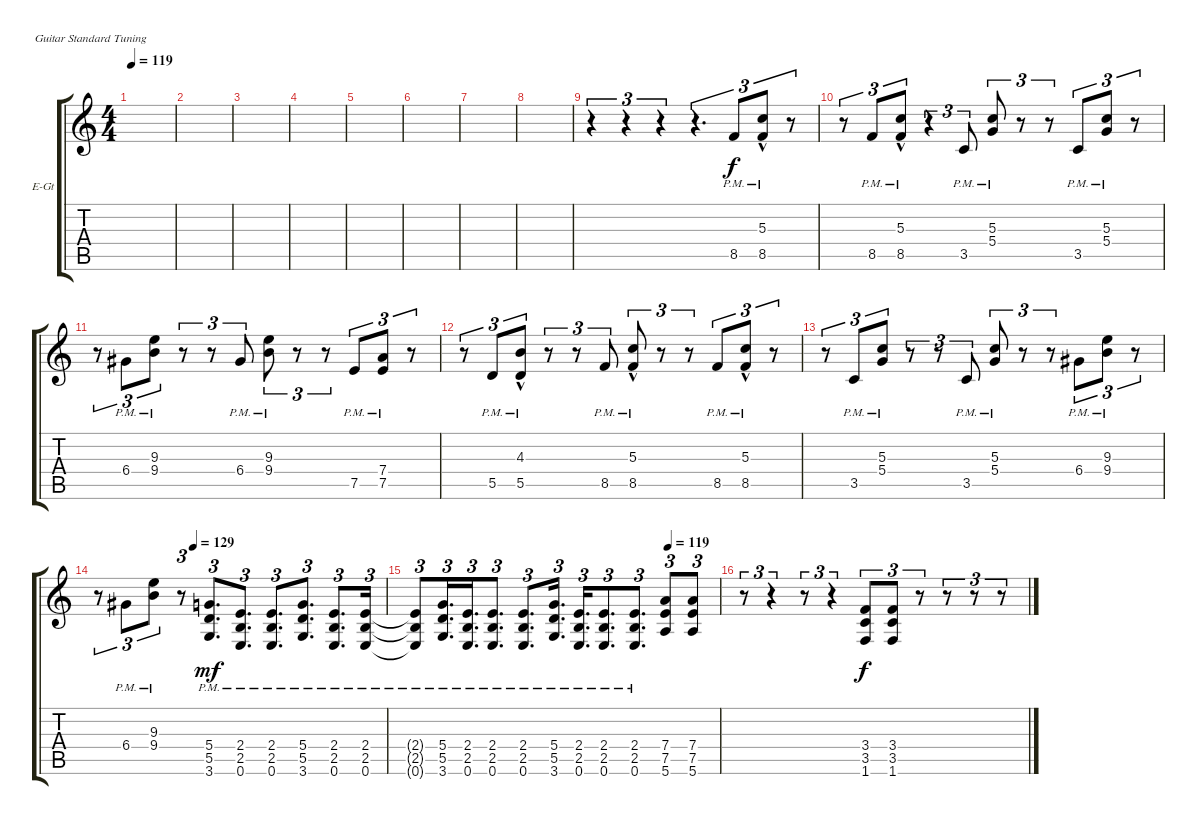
\defaultSystemsLayout 4
\bracketExtendMode groupsimilarinstruments
\firstSystemTrackNameOrientation horizontal
\otherSystemsTrackNameOrientation horizontal
\track ("Electric Guitar 2" "E-Gt") {instrument distortionguitar}
\staff {score tabs}
\tuning (E4 B3 G3 D3 A2 E2)
\ts (4 4)
\tempo 119
\clef g2
\scale
0.333333
\ks c
|
\scale
0.333333 |
\scale
0.333333 |
\scale
0.333333 |
\scale
0.333333 |
\scale
0.333333 |
\scale
0.333333 |
\scale
0.333333 |
\scale
0.333333 r.4{tu (3 2)} r.4{tu (3 2)} r.4{tu (3 2)} r.4{d tu (3 2)} 8.5{pm}.8{tu (3 2) dy f} (5.3{hac pm} 8.5).8{tu (3 2)} r.8{tu (3 2)} |
\scale
0.333333 r.8{tu (3 2)} 8.5{pm}.8{tu (3 2)} (5.3{hac pm} 8.5).8{tu (3 2)} r.4{tu (3 2)} 3.5{pm}.8{tu (3 2)} (5.3{pm} 5.4).8{tu (3 2)} r.8{tu (3 2)} r.8{tu (3 2)} 3.5{pm}.8{tu (3 2)} (5.4{pm} 5.3{pm}).8{tu (3 2)} r.8{tu (3 2)} |
\scale
0.333333 r.8{tu (3 2)} 6.4{pm}.8{tu (3 2)} (9.3{pm} 9.4{pm}).8{tu (3 2)} r.8{tu (3 2)} r.8{tu (3 2)} 6.4{pm}.8{tu (3 2)} (9.3{pm} 9.4{pm}).8{tu (3 2)} r.8{tu (3 2)} r.8{tu (3 2)} 7.5{pm}.8{tu (3 2)} (7.4{pm} 7.5).8{tu (3 2)} r.8{tu (3 2)} |
\scale
0.333333 r.8{tu (3 2)} 5.5{pm}.8{tu (3 2)} (4.3{hac pm} 5.5{pm}).8{tu (3 2)} r.8{tu (3 2)} r.8{tu (3 2)} 8.5{pm}.8{tu (3 2)} (5.3{hac pm} 8.5).8{tu (3 2)} r.8{tu (3 2)} r.8{tu (3 2)} 8.5{pm}.8{tu (3 2)} (5.3{hac pm} 8.5).8{tu (3 2)} r.8{tu (3 2)} |
\scale
0.333333 r.8{tu (3 2)} 3.5{pm}.8{tu (3 2)} (5.4{pm} 5.3{pm}).8{tu (3 2)} r.8{tu (3 2)} r.8{tu (3 2)} 3.5{pm}.8{tu (3 2)} (5.4{pm} 5.3{pm}).8{tu (3 2)} r.8{tu (3 2)} r.8{tu (3 2)} 6.4{pm}.8{tu (3 2)} (9.3{pm} 9.4{pm}).8{tu (3 2)} r.8{tu (3 2)} |
\tempo (129 0.333333)
\scale
0.333333 r.8{tu (3 2)} 6.4{pm}.8{tu (3 2)} (9.4{pm} 9.3{pm}).8{tu (3 2)} r.8{tu (3 2)} (3.6{pm} 5.5{pm} 5.4{pm}).8{d tu (3 2) dy mf} (0.6{pm} 2.5{pm} 2.4{pm}).8{d tu (3 2)} (0.6{pm} 2.5{pm} 2.4{pm}).8{d tu (3 2)} (3.6{pm} 5.5{pm} 5.4{pm}).8{d tu (3 2)} (0.6{pm} 2.5{pm} 2.4{pm}).8{d tu (3 2)} (0.6{pm} 2.5{pm} 2.4{pm}).16{tu (3 2)} |
\tempo (119 0.833333)
\scale
0.333333 (0.6{pm t} 2.5{pm t} 2.4{pm t}).8{tu (3 2)} (3.6{pm} 5.5{pm} 5.4{pm}).16{d tu (3 2)} (0.6{pm} 2.5{pm} 2.4{pm}).16{d tu (3 2)} (0.6{pm} 2.5{pm} 2.4{pm}).8{d tu (3 2)} (0.6{pm} 2.5{pm} 2.4{pm}).8{d tu (3 2)} (3.6{pm} 5.5{pm} 5.4{pm}).16{d tu (3 2)} (0.6{pm} 2.5{pm} 2.4{pm}).16{d tu (3 2)} (0.6{pm} 2.5{pm} 2.4{pm}).8{d tu (3 2)} (0.6{pm} 2.5{pm} 2.4{pm}).8{d tu (3 2)} (5.6 7.5 7.4).8{tu (3 2)} (5.6 7.5 7.4).8{tu (3 2)} |
\scale
0.333333 r.8{tu (3 2)} r.4{tu (3 2)} r.8{tu (3 2)} r.4{tu (3 2)} (1.6 3.5 3.4).8{tu (3 2) dy f} (1.6 3.5 3.4).8{tu (3 2)} r.8{tu (3 2)} r.8{tu (3 2)} r.8{tu (3 2)} r.8{tu (3 2)}
